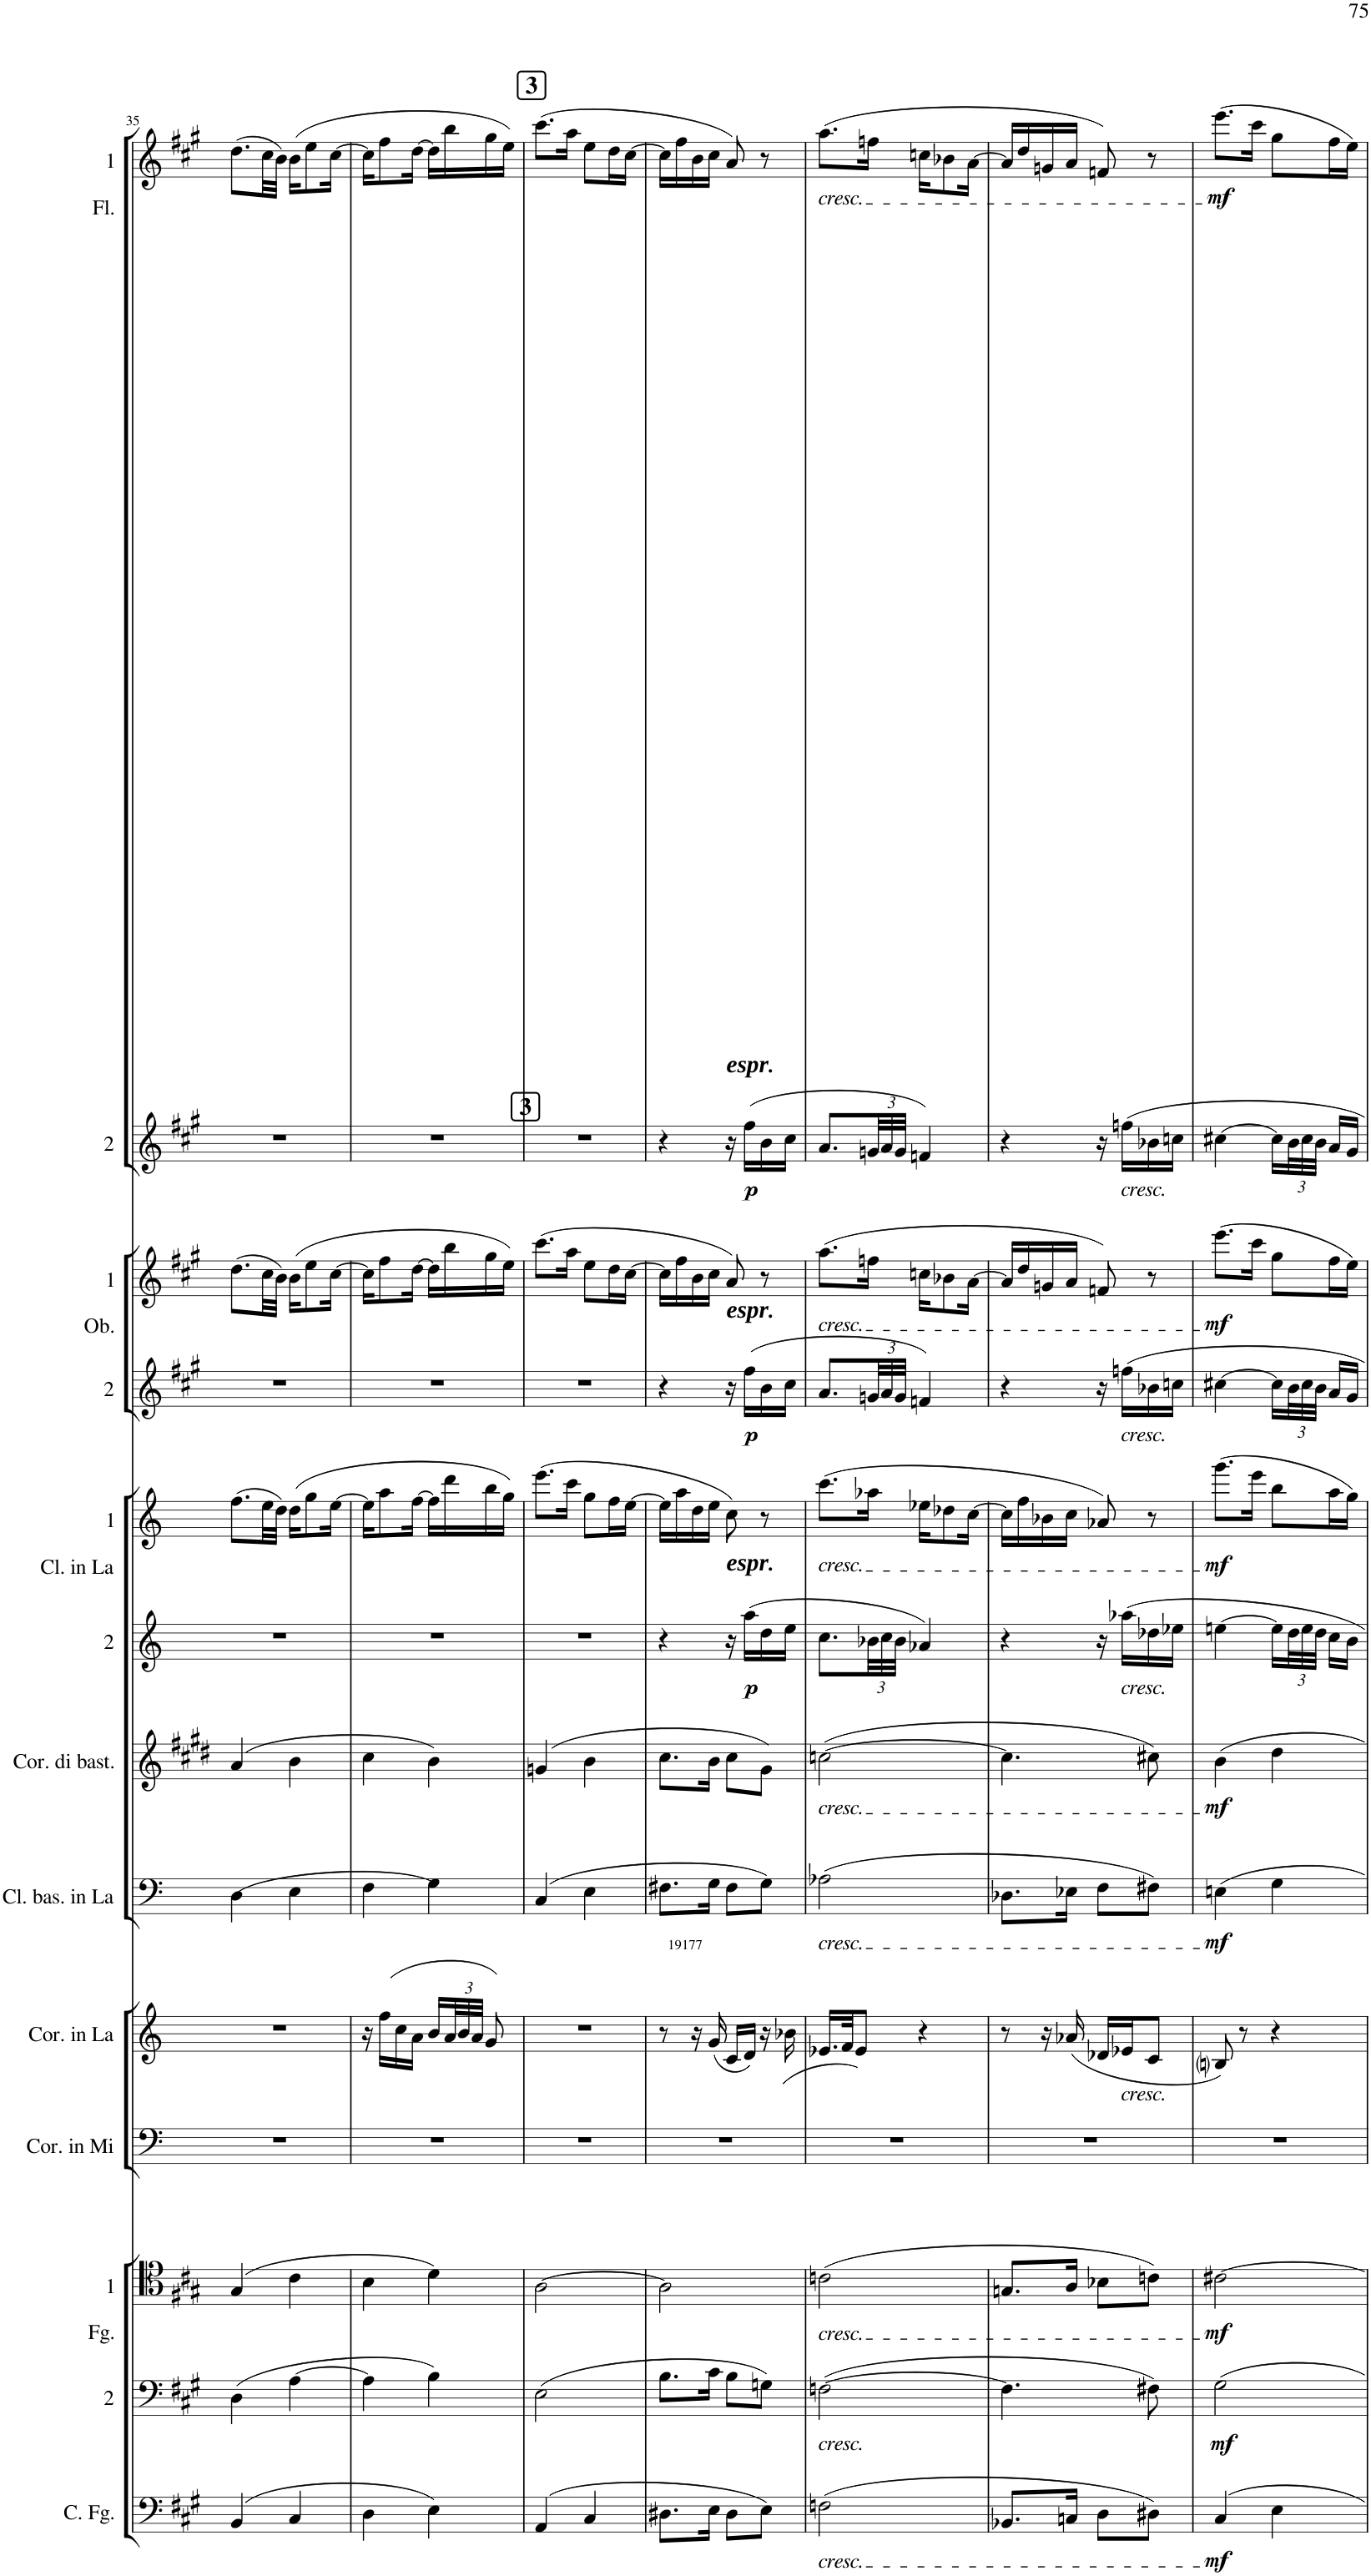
**kern	**dynam	**kern	**dynam	**kern	**dynam	**kern	**kern	**kern	**dynam	**kern	**dynam	**kern	**dynam	**kern	**dynam	**kern	**dynam	**kern	**dynam	**kern	**dynam	**kern	**dynam
*part13	*part13	*part12	*part12	*part11	*part11	*part10	*part9	*part8	*part8	*part7	*part7	*part6	*part6	*part5	*part5	*part4	*part4	*part3	*part3	*part2	*part2	*part1	*part1
*staff13	*staff13	*staff12	*staff12	*staff11	*staff11	*staff10	*staff9	*staff8	*staff8	*staff7	*staff7	*staff6	*staff6	*staff5	*staff5	*staff4	*staff4	*staff3	*staff3	*staff2	*staff2	*staff1	*staff1
*I"Contrafagotto	*	*I"2	*	*I"1  Fagotti	*	*I"Corno in Mi	*I"Corno in La	*I"Clarinetto basso in La	*	*I"Corno di bassetto	*	*I"2	*	*I"1  Clarinetti in La	*	*I"2	*	*I"1  Oboi	*	*I"2	*	*I"1  Flauti	*
*I'C. Fg.	*	*	*	*I'1  Fg.	*	*I'Cor. in Mi	*I'Cor. in La	*I'Cl. bas. in La	*	*I'Cor. di bast.	*	*	*	*I'1  Cl. in La	*	*	*	*I'1  Ob.	*	*	*	*I'1  Fl.	*
!!LO:PB:g=z
*clefF4	*	*clefF4	*	*clefC4	*	*clefF4	*clefG2	*clefF4	*	*clefG2	*	*clefG2	*	*clefG2	*	*clefG2	*	*clefG2	*	*clefG2	*	*clefG2	*
*Trd7c12	*	*	*	*	*	*Trd5c8	*Trd2c3	*Trd2c3	*	*Trd4c7	*	*Trd2c3	*	*Trd2c3	*	*	*	*	*	*	*	*	*
*k[f#c#g#]	*	*k[f#c#g#]	*	*k[f#c#g#]	*	*k[]	*k[]	*k[]	*	*k[f#c#g#d#]	*	*k[]	*	*k[]	*	*k[f#c#g#]	*	*k[f#c#g#]	*	*k[f#c#g#]	*	*k[f#c#g#]	*
*M4/8	*	*M4/8	*	*M4/8	*	*M4/8	*M4/8	*M4/8	*	*M4/8	*	*M4/8	*	*M4/8	*	*M4/8	*	*M4/8	*	*M4/8	*	*M4/8	*
=35	=35	=35	=35	=35	=35	=35	=35	=35	=35	=35	=35	=35	=35	=35	=35	=35	=35	=35	=35	=35	=35	=35	=35
(4BB/	.	(4D\	.	(4G#/	.	2r	2r	(4D\	.	(4a/	.	2r	.	(8.ff\L	.	2r	.	(8.dd\L	.	2r	.	(8.dd\L	.
.	.	.	.	.	.	.	.	.	.	.	.	.	.	32ee\LL	.	.	.	32cc#\LL	.	.	.	32cc#\LL	.
.	.	.	.	.	.	.	.	.	.	.	.	.	.	32dd\JJJ)	.	.	.	32b\JJJ)	.	.	.	32b\JJJ)	.
4C#/	.	[4A\	.	4c#\	.	.	.	4E\	.	4b\	.	.	.	(16dd\KL	.	.	.	(16b\KL	.	.	.	(16b\KL	.
.	.	.	.	.	.	.	.	.	.	.	.	.	.	8gg\	.	.	.	8ee\	.	.	.	8ee\	.
.	.	.	.	.	.	.	.	.	.	.	.	.	.	[16ee\Jk	.	.	.	[16cc#\Jk	.	.	.	[16cc#\Jk	.
=36	=36	=36	=36	=36	=36	=36	=36	=36	=36	=36	=36	=36	=36	=36	=36	=36	=36	=36	=36	=36	=36	=36	=36
4D\	.	4A\]	.	4B\	.	2r	16r	4F\	.	4cc#\	.	2r	.	16ee\KL]	.	2r	.	16cc#\KL]	.	2r	.	16cc#\KL]	.
.	.	.	.	.	.	.	(16ff\LL	.	.	.	.	.	.	8aa\	.	.	.	8ff#\	.	.	.	8ff#\	.
.	.	.	.	.	.	.	16cc\	.	.	.	.	.	.	.	.	.	.	.	.	.	.	.	.
.	.	.	.	.	.	.	16a\JJ	.	.	.	.	.	.	[16ff\Jk	.	.	.	[16dd\Jk	.	.	.	[16dd\Jk	.
4E\)	.	4B\)	.	4d\)	.	.	16b/LL	4G\)	.	4b\)	.	.	.	16ff\LL]	.	.	.	16dd\LL]	.	.	.	16dd\LL]	.
*	*	*	*	*	*	*	*Xbrackettup	*	*	*	*	*	*	*	*	*	*	*	*	*	*	*	*
.	.	.	.	.	.	.	48a/L	.	.	.	.	.	.	16ddd\	.	.	.	16bb\	.	.	.	16bb\	.
.	.	.	.	.	.	.	48b/	.	.	.	.	.	.	.	.	.	.	.	.	.	.	.	.
.	.	.	.	.	.	.	48a/JJJ	.	.	.	.	.	.	.	.	.	.	.	.	.	.	.	.
.	.	.	.	.	.	.	8g/)	.	.	.	.	.	.	16bb\	.	.	.	16gg#\	.	.	.	16gg#\	.
.	.	.	.	.	.	.	.	.	.	.	.	.	.	16gg\JJ)	.	.	.	16ee\JJ)	.	.	.	16ee\JJ)	.
!!LO:REH:place=s1:b:B:cj:fs=14:t=3
!!LO:REH:place=s1:a:B:cj:fs=14:t=3
=37	=37	=37	=37	=37	=37	=37	=37	=37	=37	=37	=37	=37	=37	=37	=37	=37	=37	=37	=37	=37	=37	=37	=37
(4AA/	.	(2E\	.	[2A\	.	2r	2r	(4C/	.	(4gn/	.	2r	.	(8.eee\L	.	2r	.	(8.ccc#\L	.	2r	.	(8.ccc#\L	.
.	.	.	.	.	.	.	.	.	.	.	.	.	.	16ccc\Jk	.	.	.	16aa\Jk	.	.	.	16aa\Jk	.
4C#/	.	.	.	.	.	.	.	4E\	.	4b\	.	.	.	8gg\L	.	.	.	8ee\L	.	.	.	8ee\L	.
.	.	.	.	.	.	.	.	.	.	.	.	.	.	16ff\L	.	.	.	16dd\L	.	.	.	16dd\L	.
.	.	.	.	.	.	.	.	.	.	.	.	.	.	[16ee\JJ	.	.	.	[16cc#\JJ	.	.	.	[16cc#\JJ	.
=38	=38	=38	=38	=38	=38	=38	=38	=38	=38	=38	=38	=38	=38	=38	=38	=38	=38	=38	=38	=38	=38	=38	=38
8.D#X\L	.	8.B\L	.	2A\]	.	2r	8r	8.F#X\L	.	8.cc#\L	.	4r	.	16ee\LL]	.	4r	.	16cc#\LL]	.	4r	.	16cc#\LL]	.
.	.	.	.	.	.	.	.	.	.	.	.	.	.	16aa\	.	.	.	16ff#\	.	.	.	16ff#\	.
.	.	.	.	.	.	.	16r	.	.	.	.	.	.	16dd\	.	.	.	16b\	.	.	.	16b\	.
16E\Jk	.	16c#\Jk	.	.	.	.	(16g/	16G\Jk	.	16b\Jk	.	.	.	16ee\JJ	.	.	.	16cc#\JJ	.	.	.	16cc#\JJ	.
8D#\L	.	8B\L	.	.	.	.	16c/LL	8F#\L	.	8cc#\L	.	16r	.	8cc\)	.	16r	.	8a/)	.	16r	.	8a/)	.
!	!	!	!	!	!	!	!	!	!	!	!	!	!	!	!	!	!	!	!	!LO:TX:a:Bi:t=espr	!	!	!
!	!	!	!	!	!	!	!	!	!	!	!	!	!	!	!	!	!	!	!	!LO:TX:a:t=.	!	!	!
!	!	!	!	!	!	!	!	!	!	!	!	!	!	!	!	!LO:TX:a:Bi:t=espr	!	!	!	!	!	!	!
!	!	!	!	!	!	!	!	!	!	!	!	!	!	!	!	!LO:TX:a:t=.	!	!	!	!	!	!	!
!	!	!	!	!	!	!	!	!	!	!	!	!LO:TX:a:Bi:t=espr	!	!	!	!	!	!	!	!	!	!	!
!	!	!	!	!	!	!	!	!	!	!	!	!LO:TX:a:t=.	!	!	!	!	!	!	!	!	!	!	!
!	!	!	!	!	!	!	!	!	!	!	!	!	!LO:DY:b	!	!	!	!LO:DY:b	!	!	!	!LO:DY:b	!	!
.	.	.	.	.	.	.	16d/JJ)	.	.	.	.	(16aa\LL	p	.	.	(16ff#\LL	p	.	.	(16ff#\LL	p	.	.
8E\J)	.	8Gn\J)	.	.	.	.	16r	8G\J)	.	8g#\J)	.	16dd\	.	8r	.	16b\	.	8r	.	16b\	.	8r	.
.	.	.	.	.	.	.	(16b-X\	.	.	.	.	16ee\JJ	.	.	.	16cc#\JJ	.	.	.	16cc#\JJ	.	.	.
=39	=39	=39	=39	=39	=39	=39	=39	=39	=39	=39	=39	=39	=39	=39	=39	=39	=39	=39	=39	=39	=39	=39	=39
!	!	!	!	!	!	!	!	!	!	!	!	!	!	!	!	!	!	!	!	!	!	!LO:TX:b:i:t=cresc.	!
!	!	!	!	!	!	!	!	!	!	!	!	!	!	!	!	!	!	!LO:TX:b:i:t=cresc.	!	!	!	!	!
!	!	!	!	!	!	!	!	!	!	!	!	!	!	!LO:TX:b:i:t=cresc.	!	!	!	!	!	!	!	!	!
!	!	!	!	!	!	!	!	!	!	!LO:TX:b:i:t=cresc.	!	!	!	!	!	!	!	!	!	!	!	!	!
!	!	!	!	!	!	!	!	!LO:TX:b:i:t=cresc.	!	!	!	!	!	!	!	!	!	!	!	!	!	!	!
!	!	!	!	!LO:TX:b:i:t=cresc.	!	!	!	!	!	!	!	!	!	!	!	!	!	!	!	!	!	!	!
!	!	!LO:TX:b:i:t=cresc.	!	!	!	!	!	!	!	!	!	!	!	!	!	!	!	!	!	!	!	!	!
!LO:TX:b:i:t=cresc.	!	!	!	!	!	!	!	!	!	!	!	!	!	!	!	!	!	!	!	!	!	!	!
(2Fn\	.	([2Fn\	.	(2cn\	.	2r	16.e-X/LL	(2A-X\	.	([2ccn\	.	8.cc\L	.	(8.ccc\L	.	8.a/L	.	(8.aa\L	.	8.a/L	.	(8.aa\L	.
.	.	.	.	.	.	.	32f/JK	.	.	.	.	.	.	.	.	.	.	.	.	.	.	.	.
.	.	.	.	.	.	.	8e-/J)	.	.	.	.	.	.	.	.	.	.	.	.	.	.	.	.
*	*	*	*	*	*	*	*	*	*	*	*	*Xbrackettup	*	*	*	*Xbrackettup	*	*	*	*Xbrackettup	*	*	*
.	.	.	.	.	.	.	.	.	.	.	.	48b-X\LL	.	16aa-X\Jk	.	48gn/LL	.	16ffn\Jk	.	48gn/LL	.	16ffn\Jk	.
.	.	.	.	.	.	.	.	.	.	.	.	48cc\	.	.	.	48a/	.	.	.	48a/	.	.	.
.	.	.	.	.	.	.	.	.	.	.	.	48b-\JJJ	.	.	.	48g/JJJ	.	.	.	48g/JJJ	.	.	.
.	.	.	.	.	.	.	4r	.	.	.	.	4a-X/)	.	16ee-X\KL	.	4fn/)	.	16ccn\KL	.	4fn/)	.	16ccn\KL	.
.	.	.	.	.	.	.	.	.	.	.	.	.	.	8dd-X\	.	.	.	8b-X\	.	.	.	8b-X\	.
.	.	.	.	.	.	.	.	.	.	.	.	.	.	[16cc\Jk	.	.	.	[16a\Jk	.	.	.	[16a\Jk	.
=40	=40	=40	=40	=40	=40	=40	=40	=40	=40	=40	=40	=40	=40	=40	=40	=40	=40	=40	=40	=40	=40	=40	=40
8.BB-X/L	.	4.F\]	.	8.Gn/L	.	2r	8r	8.D-X\L	.	4.cc\]	.	4r	.	16cc\LL]	.	4r	.	16a/LL]	.	4r	.	16a/LL]	.
.	.	.	.	.	.	.	.	.	.	.	.	.	.	16ff\	.	.	.	16dd/	.	.	.	16dd/	.
.	.	.	.	.	.	.	16r	.	.	.	.	.	.	16b-X\	.	.	.	16gn/	.	.	.	16gn/	.
16Cn/Jk	.	.	.	16A/Jk	.	.	(16a-X/	16E-X\Jk	.	.	.	.	.	16cc\JJ	.	.	.	16a/JJ	.	.	.	16a/JJ	.
8D\L	.	.	.	8B-X\L	.	.	16d-X/LL	8F\L	.	.	.	16r	.	8a-X/)	.	16r	.	8fn/)	.	16r	.	8fn/)	.
!	!	!	!	!	!	!	!	!	!	!	!	!	!	!	!	!	!	!	!	!LO:TX:b:i:t=cresc.	!	!	!
!	!	!	!	!	!	!	!	!	!	!	!	!	!	!	!	!LO:TX:b:i:t=cresc.	!	!	!	!	!	!	!
!	!	!	!	!	!	!	!	!	!	!	!	!LO:TX:b:i:t=cresc.	!	!	!	!	!	!	!	!	!	!	!
!	!	!	!	!	!	!	!LO:TX:b:i:t=cresc.	!	!	!	!	!	!	!	!	!	!	!	!	!	!	!	!
.	.	.	.	.	.	.	16e-X/J	.	.	.	.	16aa-X\LL	.	.	.	16ffn\LL	.	.	.	16ffn\LL	.	.	.
8D#X\J)	.	8F#X\)	.	8cn\J)	.	.	8c/J	8F#X\J)	.	8cc#X\)	.	16dd-X\	.	8r	.	16b-X\	.	8r	.	16b-X\	.	8r	.
.	.	.	.	.	.	.	.	.	.	.	.	16ee-X\JJ	.	.	.	16ccn\JJ	.	.	.	16ccn\JJ	.	.	.
=41	=41	=41	=41	=41	=41	=41	=41	=41	=41	=41	=41	=41	=41	=41	=41	=41	=41	=41	=41	=41	=41	=41	=41
!	!LO:DY:b	!	!LO:DY:b	!	!LO:DY:b	!	!	!	!LO:DY:b	!	!LO:DY:b	!	!	!	!LO:DY:b	!	!	!	!LO:DY:b	!	!	!	!LO:DY:b
4C#/	mf	2G#\	mf	[2c#X\	mf	2r	8Bni/)	4En\	mf	4b\	mf	[4een\	.	(8.ggg\L	mf	[4cc#X\	.	(8.eee\L	mf	[4cc#X\	.	(8.eee\L	mf
.	.	.	.	.	.	.	8r	.	.	.	.	.	.	.	.	.	.	.	.	.	.	.	.
.	.	.	.	.	.	.	.	.	.	.	.	.	.	16eee\Jk	.	.	.	16ccc#\Jk	.	.	.	16ccc#\Jk	.
4E\	.	.	.	.	.	.	4r	4G\	.	4dd#\	.	16ee\LL]	.	8bb\L	.	16cc#\LL]	.	8gg#\L	.	16cc#\LL]	.	8gg#\L	.
.	.	.	.	.	.	.	.	.	.	.	.	48dd\L	.	.	.	48b\L	.	.	.	48b\L	.	.	.
.	.	.	.	.	.	.	.	.	.	.	.	48ee\	.	.	.	48cc#\	.	.	.	48cc#\	.	.	.
.	.	.	.	.	.	.	.	.	.	.	.	48dd\JJJ	.	.	.	48b\JJJ	.	.	.	48b\JJJ	.	.	.
.	.	.	.	.	.	.	.	.	.	.	.	16cc\LL	.	16aa\L	.	16a/LL	.	16ff#\L	.	16a/LL	.	16ff#\L	.
.	.	.	.	.	.	.	.	.	.	.	.	16b\JJ	.	16gg\JJ)	.	16g#/JJ	.	16ee\JJ)	.	16g#/JJ	.	16ee\JJ)	.
=	=	=	=	=	=	=	=	=	=	=	=	=	=	=	=	=	=	=	=	=	=	=	=
*-	*-	*-	*-	*-	*-	*-	*-	*-	*-	*-	*-	*-	*-	*-	*-	*-	*-	*-	*-	*-	*-	*-	*-
